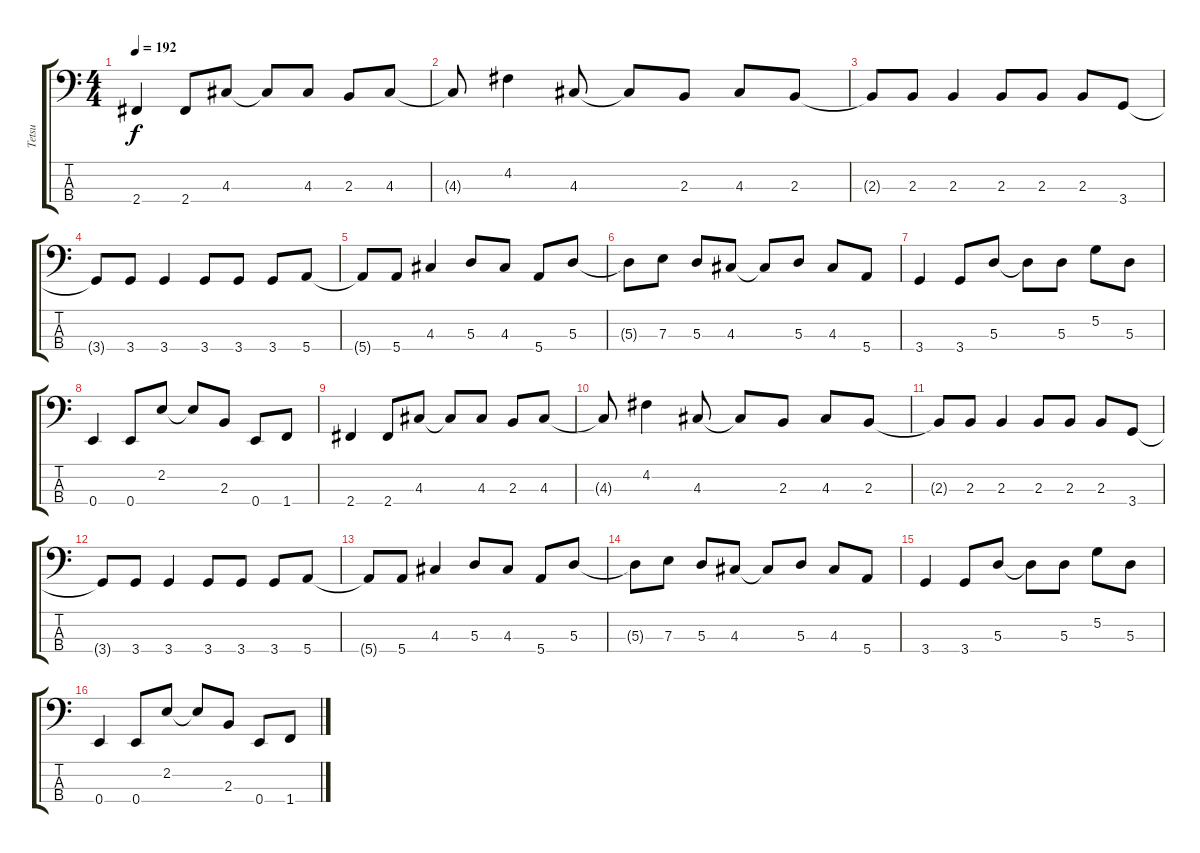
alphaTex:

\track ("Tetsu" "Tetsu") {instrument electricbasspick}
\staff {score tabs}
\tuning (G2 D2 A1 E1) {hide}
\ts (4 4)
\tempo 192
\clef f4
\ks c
2.4.4{dy f} 2.4.8 4.3.8 4.3{t}.8 4.3.8 2.3.8 4.3.8 |
4.3{t}.8 4.2.4 4.3.8 4.3{t}.8 2.3.8 4.3.8 2.3.8 |
2.3{t}.8{volume 11} 2.3.8 2.3.4 2.3.8 2.3.8 2.3.8 3.4.8 |
3.4{t}.8 3.4.8 3.4.4 3.4.8 3.4.8 3.4.8 5.4.8 |
5.4{t}.8 5.4.8 4.3.4 5.3.8 4.3.8 5.4.8 5.3.8 |
5.3{t}.8 7.3.8 5.3.8 4.3.8 4.3{t}.8 5.3.8 4.3.8 5.4.8 |
3.4.4{volume 9} 3.4.8 5.3.8 5.3{t}.8 5.3.8 5.2.8 5.3.8 |
0.4.4 0.4.8 2.2.8 2.2{t}.8 2.3.8 0.4.8 1.4.8 |
2.4.4 2.4.8 4.3.8 4.3{t}.8 4.3.8 2.3.8 4.3.8 |
4.3{t}.8 4.2.4 4.3.8 4.3{t}.8 2.3.8 4.3.8 2.3.8 |
2.3{t}.8{volume 7} 2.3.8 2.3.4 2.3.8 2.3.8 2.3.8 3.4.8 |
3.4{t}.8 3.4.8 3.4.4 3.4.8 3.4.8 3.4.8 5.4.8 |
5.4{t}.8 5.4.8 4.3.4 5.3.8 4.3.8 5.4.8 5.3.8 |
5.3{t}.8 7.3.8 5.3.8 4.3.8 4.3{t}.8 5.3.8 4.3.8 5.4.8 |
3.4.4{volume 5} 3.4.8 5.3.8 5.3{t}.8 5.3.8 5.2.8 5.3.8 |
0.4.4 0.4.8 2.2.8 2.2{t}.8 2.3.8 0.4.8 1.4.8
